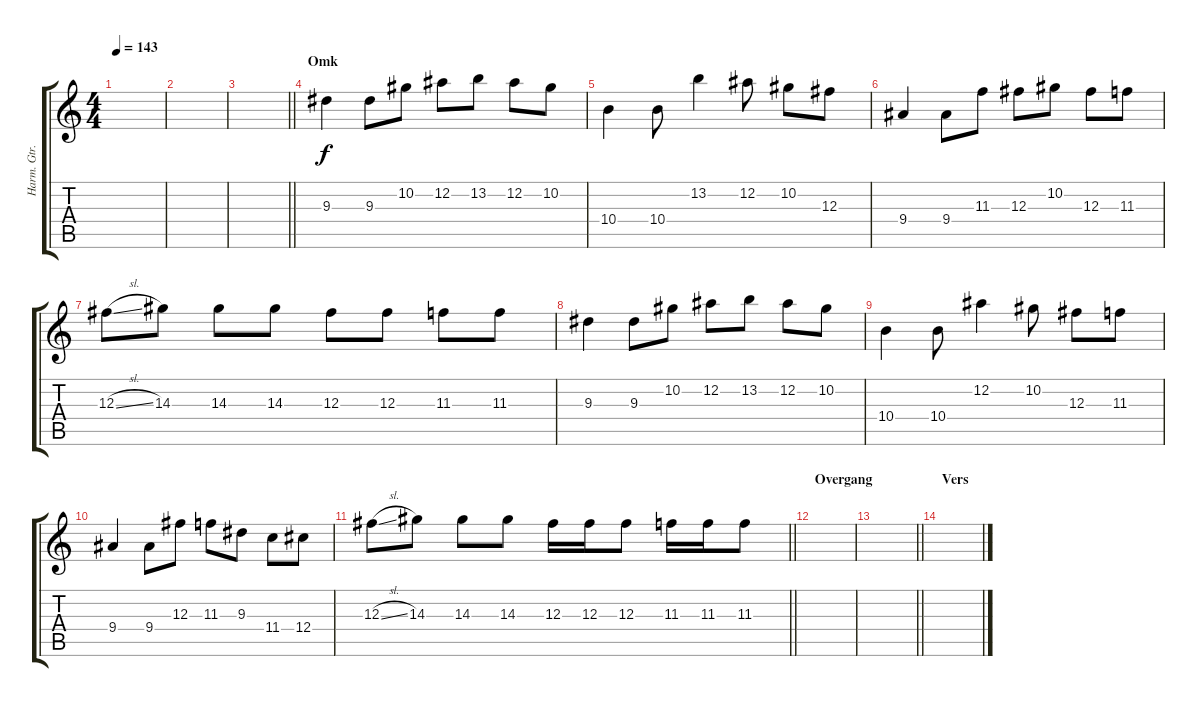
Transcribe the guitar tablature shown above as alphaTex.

\track ("Harm. Gtr." "Harm. Gtr.") {instrument distortionguitar}
\staff {score tabs}
\tuning (Eb4 Bb3 Gb3 Db3 Ab2 Eb2) {hide}
\ts (4 4)
\tempo 143
\clef g2
\ks c
|
|
\barLineRight lightlight
|
\section ("" "Omk")
9.3.4 9.3.8 10.2.8 12.2.8 13.2.8 12.2.8 10.2.8 |
10.4.4 10.4.8 13.2.4 12.2.8 10.2.8 12.3.8 |
9.4.4 9.4.8 11.3.8 12.3.8 10.2.8 12.3.8 11.3.8 |
12.3{sl}.8 14.3.8 14.3.8 14.3.8 12.3.8 12.3.8 11.3.8 11.3.8 |
9.3.4 9.3.8 10.2.8 12.2.8 13.2.8 12.2.8 10.2.8 |
10.4.4 10.4.8 12.2.4 10.2.8 12.3.8 11.3.8 |
9.4.4 9.4.8 12.3.8 11.3.8 9.3.8 11.4.8 12.4.8 |
\barLineRight lightlight
12.3{sl}.8 14.3.8 14.3.8 14.3.8 12.3.16 12.3.16 12.3.8 11.3.16 11.3.16 11.3.8 |
\section ("" "Overgang")
|
\barLineRight lightlight
|
\section ("" "Vers")
